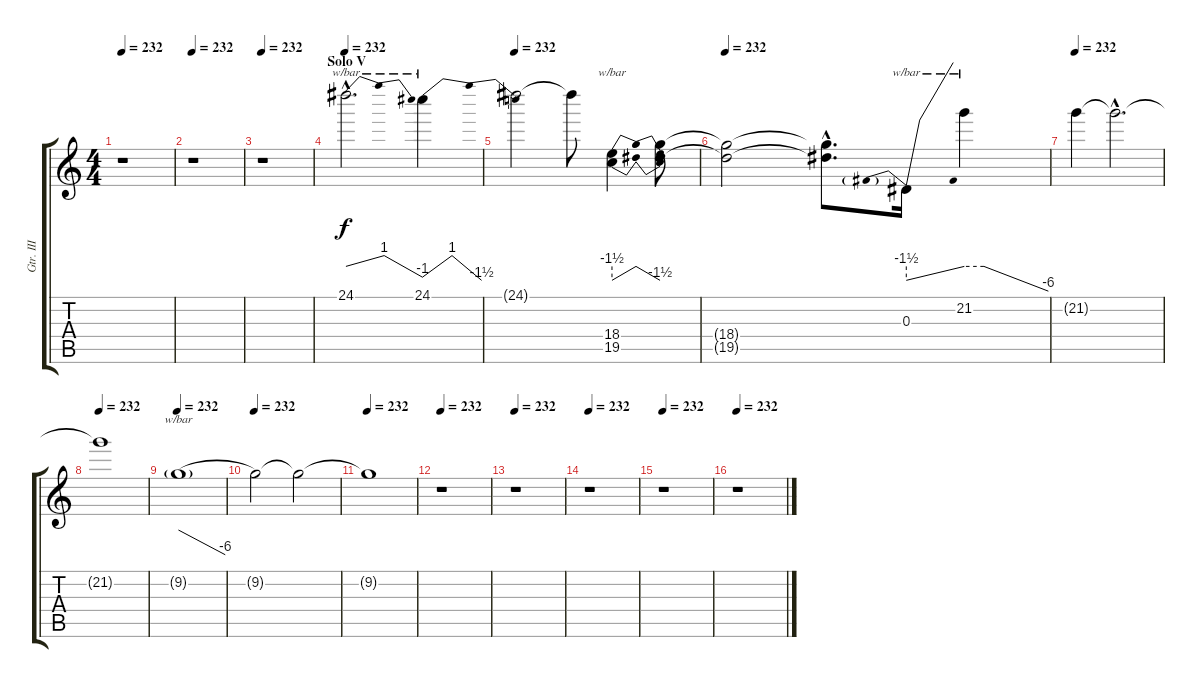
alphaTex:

\track ("Gtr. III" "Gtr. III") {instrument overdrivenguitar}
\staff {score tabs}
\tuning (Eb4 Bb3 Gb3 Db3 Ab2 Eb2) {hide}
\ts (4 4)
\tempo 232
\clef g2
\ks c
r.1{dy f} |
\tempo 232
r.1 |
\tempo 232
r.1 |
\section ("" "Solo V")
\tempo 232
24.1{hac}.2{d tbe (dip default 0 0 2 4 60 -4)} 24.1.4{tbe (dip default 0 -4 2 4 60 -6)} |
\tempo 232
24.1{t}.2 24.1{t}.8 (18.4 19.5).4{tbe (dip default 0 -6 11 0 15 0 60 -6)} (18.4{t} 19.5{t}).8 |
\tempo 232
(18.4{t} 19.5{t}).2 (18.4{hac t} 19.5{hac t}).8{d} 0.3.16{tbe (predivedive default 0 -6 60 0)} 21.2.4{tbe (custom default 0 0 14 0 60 -24)} |
\tempo 232
21.2{t}.4 21.2{hac t}.2{d} |
\tempo 232
21.2{t}.1 |
\tempo 232
9.2{g}.1{tbe (dive default 0 0 60 -24)} |
\tempo 232
9.2{t}.2 9.2{t}.2{volume 5} |
\tempo 232
9.2{t}.1 |
\tempo 232
r.1{volume 16 balance 3} |
\tempo 232
r.1 |
\tempo 232
r.1 |
\tempo 232
r.1 |
\tempo 232
r.1
